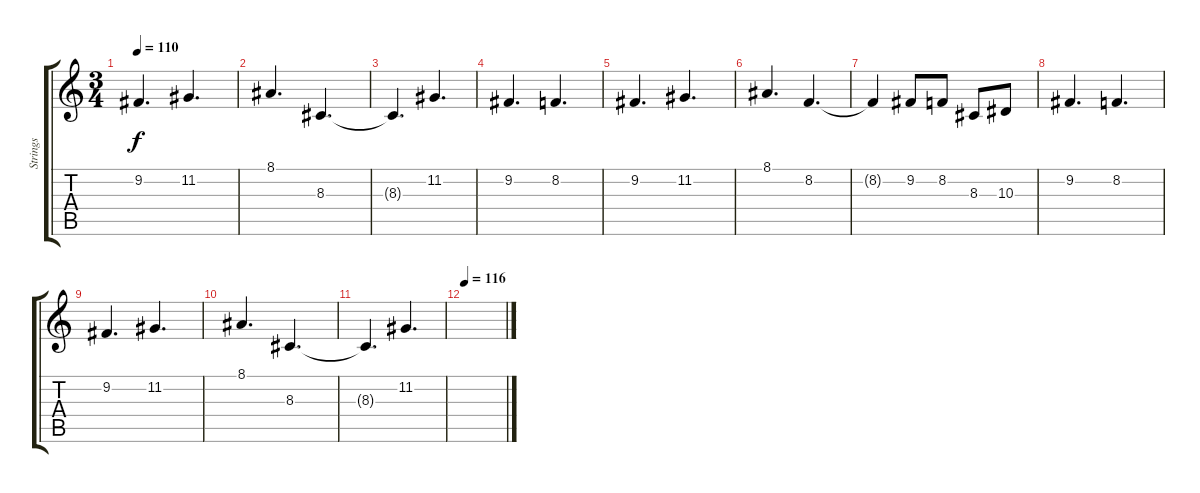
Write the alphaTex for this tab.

\track ("Strings" "Strings") {instrument stringensemble1}
\staff {score tabs}
\tuning (D4 A3 F3 C3 G2 D2) {hide}
\ts (3 4)
\tempo 110
\clef g2
\ks c
9.2.4{d dy f} 11.2.4{d} |
8.1.4{d} 8.3.4{d} |
8.3{t}.4{d} 11.2.4{d} |
9.2.4{d} 8.2.4{d} |
9.2.4{d} 11.2.4{d} |
8.1.4{d} 8.2.4{d} |
8.2{t}.4 9.2.8 8.2.8 8.3.8 10.3.8 |
9.2.4{d} 8.2.4{d} |
9.2.4{d} 11.2.4{d} |
8.1.4{d} 8.3.4{d} |
8.3{t}.4{d} 11.2.4{d} |
\tempo 116
